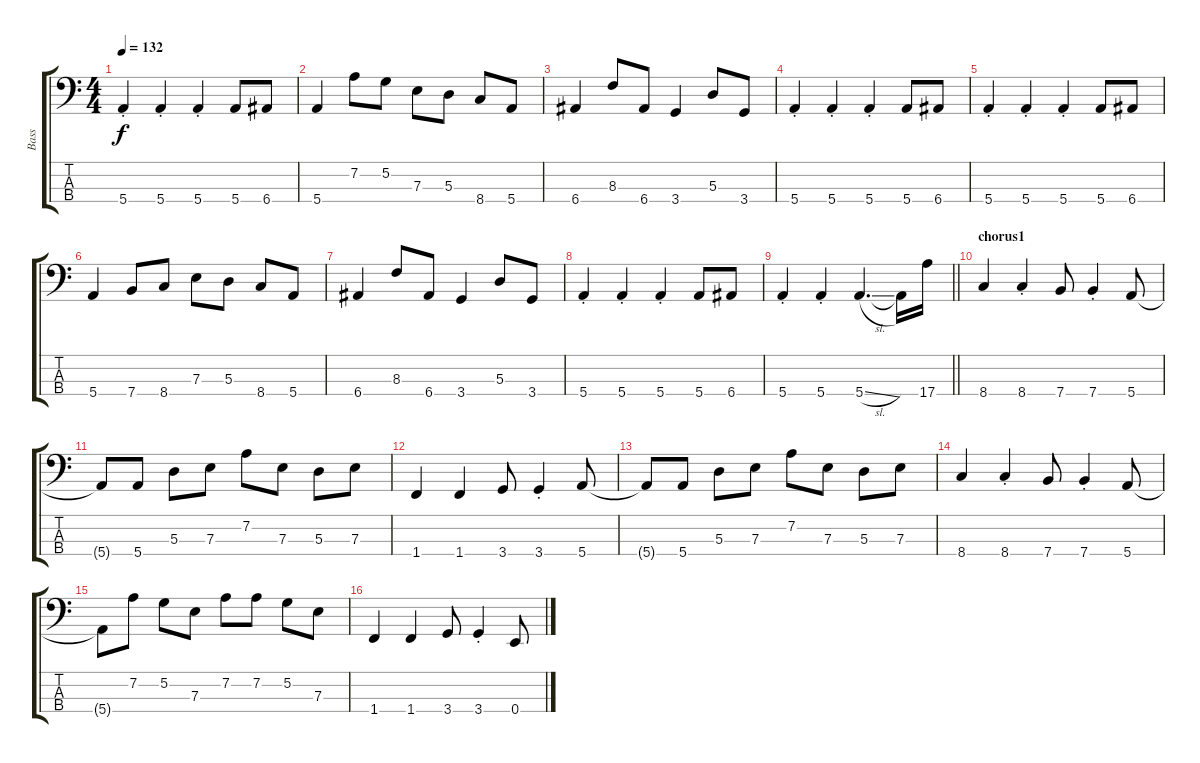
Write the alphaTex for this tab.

\track ("Bass" "Bass") {instrument electricbassfinger}
\staff {score tabs}
\tuning (G2 D2 A1 E1) {hide}
\ts (4 4)
\tempo 132
\clef f4
\ks c
5.4{st}.4{dy f} 5.4{st}.4 5.4{st}.4 5.4.8 6.4.8 |
5.4.4 7.2.8 5.2.8 7.3.8 5.3.8 8.4.8 5.4.8 |
6.4.4 8.3.8 6.4.8 3.4.4 5.3.8 3.4.8 |
5.4{st}.4 5.4{st}.4 5.4{st}.4 5.4.8 6.4.8 |
5.4{st}.4 5.4{st}.4 5.4{st}.4 5.4.8 6.4.8 |
5.4.4 7.4.8 8.4.8 7.3.8 5.3.8 8.4.8 5.4.8 |
6.4.4 8.3.8 6.4.8 3.4.4 5.3.8 3.4.8 |
5.4{st}.4 5.4{st}.4 5.4{st}.4 5.4.8 6.4.8 |
\barLineRight lightlight
5.4{st}.4 5.4{st}.4 5.4{sl}.4{d} 5.4{t}.16 17.4.16 |
\section ("" "chorus1")
8.4.4 8.4{st}.4 7.4.8 7.4{st}.4 5.4.8 |
5.4{t}.8 5.4.8 5.3.8 7.3.8 7.2.8 7.3.8 5.3.8 7.3.8 |
1.4.4 1.4.4 3.4.8 3.4{st}.4 5.4.8 |
5.4{t}.8 5.4.8 5.3.8 7.3.8 7.2.8 7.3.8 5.3.8 7.3.8 |
8.4.4 8.4{st}.4 7.4.8 7.4{st}.4 5.4.8 |
5.4{t}.8 7.2.8 5.2.8 7.3.8 7.2.8 7.2.8 5.2.8 7.3.8 |
1.4.4 1.4.4 3.4.8 3.4{st}.4 0.4.8
